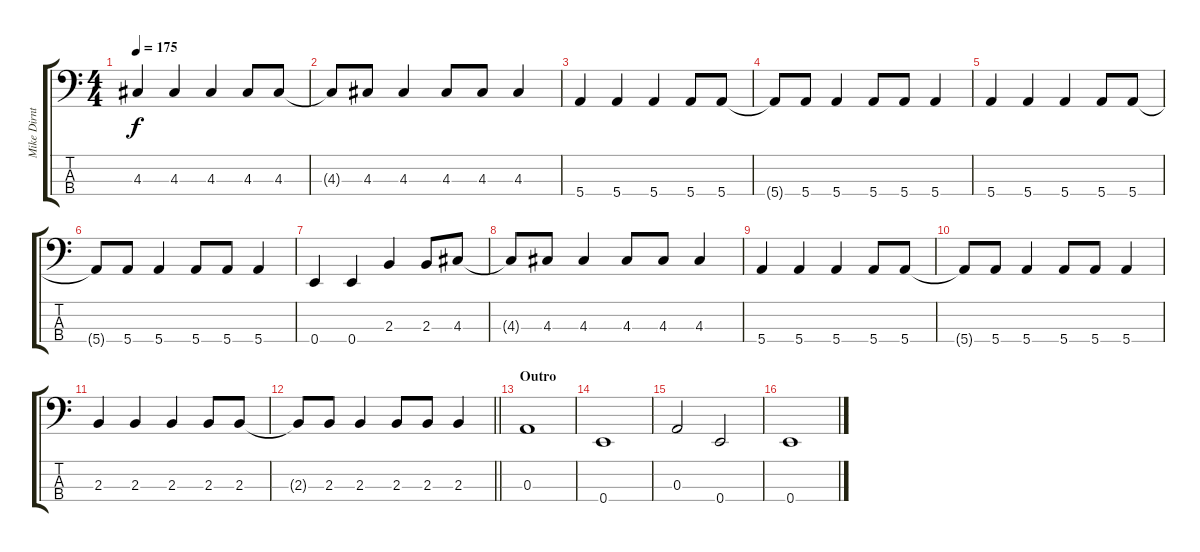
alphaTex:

\track ("Mike Dirnt - Bass" "Mike Dirnt") {instrument electricbassfinger}
\staff {score tabs}
\tuning (G2 D2 A1 E1) {hide}
\ts (4 4)
\tempo 175
\clef f4
\ks c
4.3.4{dy f} 4.3.4 4.3.4 4.3.8 4.3.8 |
4.3{t}.8 4.3.8 4.3.4 4.3.8 4.3.8 4.3.4 |
5.4.4 5.4.4 5.4.4 5.4.8 5.4.8 |
5.4{t}.8 5.4.8 5.4.4 5.4.8 5.4.8 5.4.4 |
5.4.4 5.4.4 5.4.4 5.4.8 5.4.8 |
5.4{t}.8 5.4.8 5.4.4 5.4.8 5.4.8 5.4.4 |
0.4.4 0.4.4 2.3.4 2.3.8 4.3.8 |
4.3{t}.8 4.3.8 4.3.4 4.3.8 4.3.8 4.3.4 |
5.4.4 5.4.4 5.4.4 5.4.8 5.4.8 |
5.4{t}.8 5.4.8 5.4.4 5.4.8 5.4.8 5.4.4 |
2.3.4 2.3.4 2.3.4 2.3.8 2.3.8 |
\barLineRight lightlight
2.3{t}.8 2.3.8 2.3.4 2.3.8 2.3.8 2.3.4 |
\section ("" "Outro")
0.3.1 |
0.4.1 |
0.3.2 0.4.2 |
0.4.1
